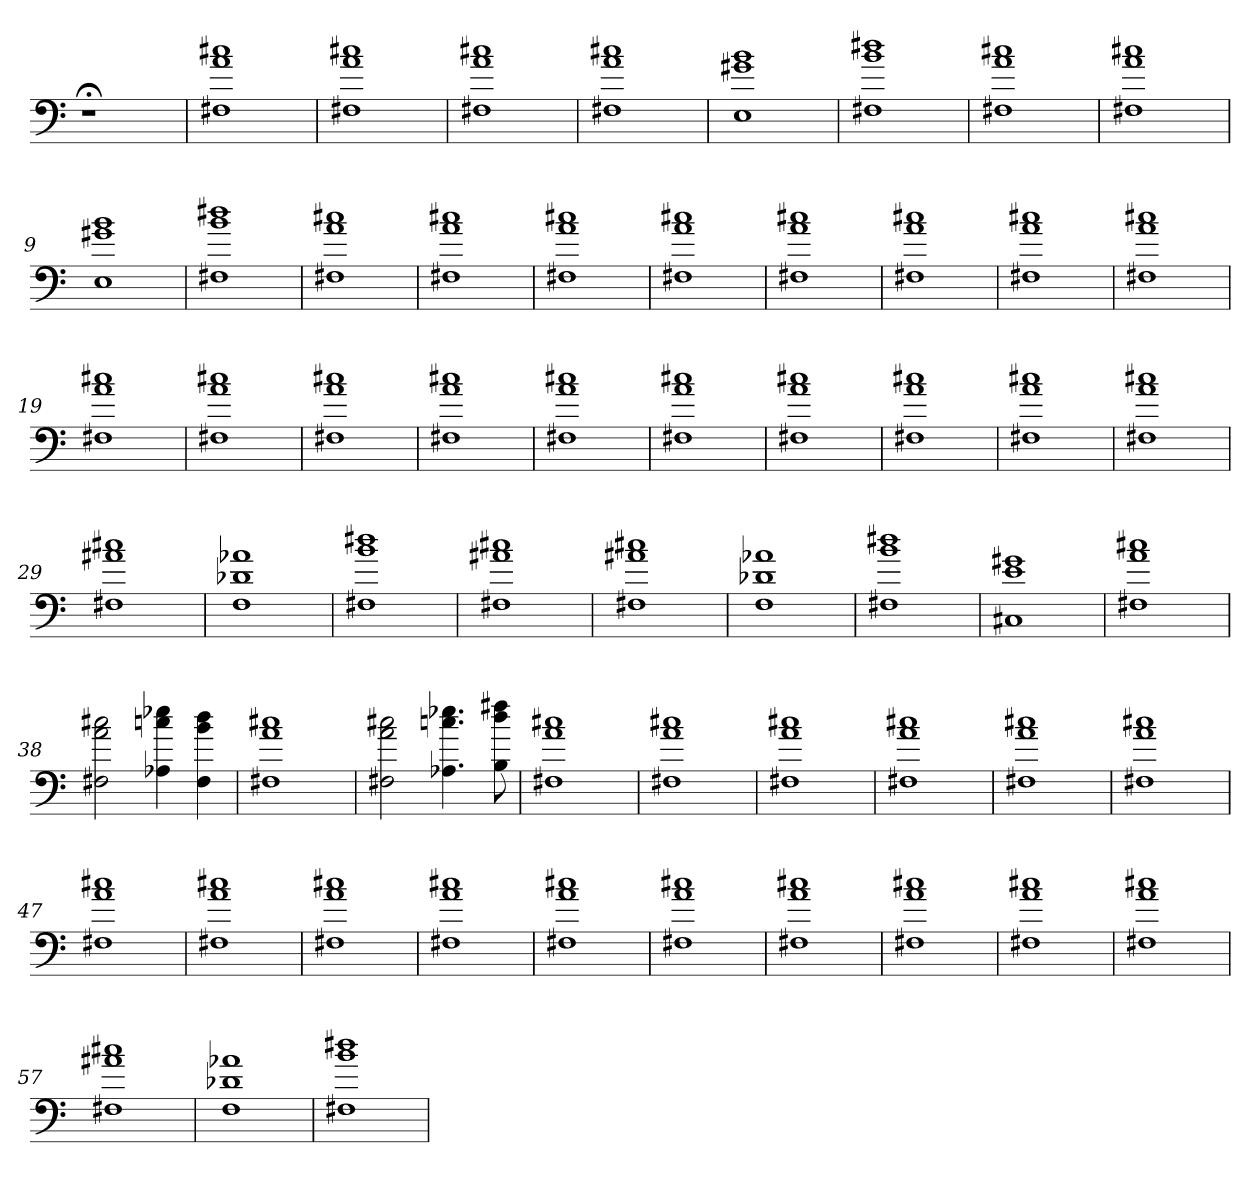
**kern
*part1
*staff1
=
1r;<
=1
1F#X 1a 1cc#X
=2
1F#X 1a 1cc#X
=3
1F#X 1a 1cc#X
=4
1F#X 1a 1cc#X
=5
1E 1g#X 1b
=6
1F#X 1b 1dd#X
=7
1F#X 1a 1cc#X
=8
1F#X 1a 1cc#X
=9
1E 1g#X 1b
=10
1F#X 1b 1dd#X
=11
1F#X 1a 1cc#X
=12
1F#X 1a 1cc#X
=13
1F#X 1a 1cc#X
=14
1F#X 1a 1cc#X
=15
1F#X 1a 1cc#X
=16
1F#X 1a 1cc#X
=17
1F#X 1a 1cc#X
=18
1F#X 1a 1cc#X
=19
1F#X 1a 1cc#X
=20
1F#X 1a 1cc#X
=21
1F#X 1a 1cc#X
=22
1F#X 1a 1cc#X
=23
1F#X 1a 1cc#X
=24
1F#X 1a 1cc#X
=25
1F#X 1a 1cc#X
=26
1F#X 1a 1cc#X
=27
1F#X 1a 1cc#X
=28
1F#X 1a 1cc#X
=29
1F#X 1a#X 1cc#X
=30
1F 1d-X 1a-X
=31
1F#X 1b 1dd#X
=32
1F#X 1a#X 1cc#X
=33
1F#X 1a#X 1cc#X
=34
1F 1d-X 1a-X
=35
1F#X 1b 1dd#X
=36
1C#X 1e 1g#X
=37
1F#X 1a 1cc#X
=38
2F#X 2a 2cc#X
4A-X 4ccn 4ee-X
4F# 4b 4dd
=39
1F#X 1a 1cc#X
=40
2F#X 2a 2cc#X
4.A-X 4.ccn 4.ee-X
8B 8dd 8ff#X
=41
1F#X 1a 1cc#X
=42
1F#X 1a 1cc#X
=43
1F#X 1a 1cc#X
=44
1F#X 1a 1cc#X
=45
1F#X 1a 1cc#X
=46
1F#X 1a 1cc#X
=47
1F#X 1a 1cc#X
=48
1F#X 1a 1cc#X
=49
1F#X 1a 1cc#X
=50
1F#X 1a 1cc#X
=51
1F#X 1a 1cc#X
=52
1F#X 1a 1cc#X
=53
1F#X 1a 1cc#X
=54
1F#X 1a 1cc#X
=55
1F#X 1a 1cc#X
=56
1F#X 1a 1cc#X
=57
1F#X 1a#X 1cc#X
=58
1F 1d-X 1a-X
=59
1F#X 1b 1dd#X
=
*-
